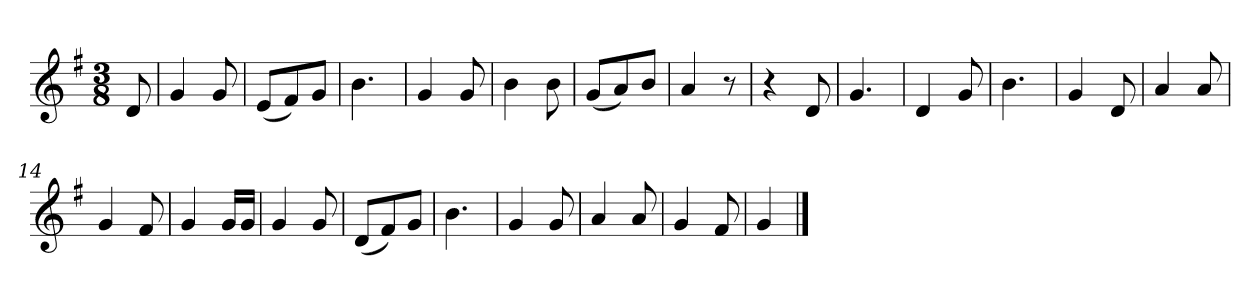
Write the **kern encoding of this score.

**kern
*part1
*staff1
*clefG2
*k[f#]
*G:
*M3/8
*MM112
=
8d
=1
4g
8g
=2
(8e/L
8f#/)
8g/J
=3
4.b
=4
4g
8g
=5
4b
8b
=6
(8g/L
8a/)
8b/J
=7
4a
8r
=8
4r
8d
=9
4.g
=10
4d
8g
=11
4.b
=12
4g
8d
=13
4a
8a
=14
4g
8f#
=15
4g
16g/LL
16g/JJ
=16
4g
8g
=17
(8d/L
8f#/)
8g/J
=18
4.b
=19
4g
8g
=20
4a
8a
=21
4g
8f#
=22
4g
==
*-
